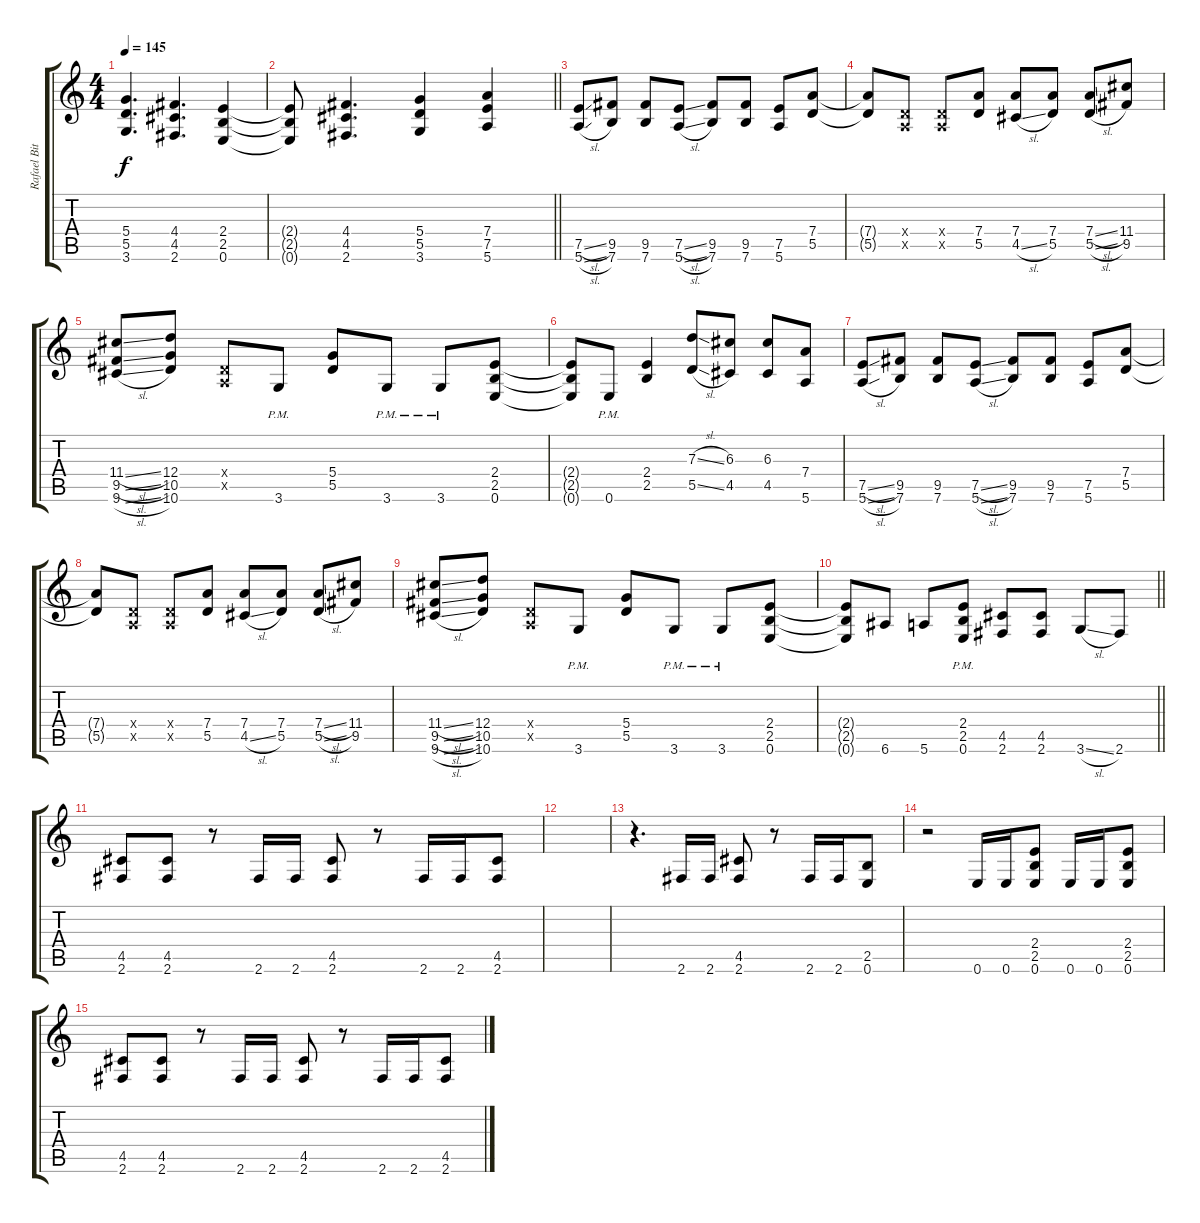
\track ("Rafael Bittencourt" "Rafael Bit") {instrument distortionguitar}
\staff {score tabs}
\tuning (E4 B3 G3 D3 A2 E2) {hide}
\ts (4 4)
\tempo 145
\clef g2
\ks c
(5.4 5.5 3.6).4{d dy f} (4.4 4.5 2.6).4{d} (2.4 2.5 0.6).4 |
\barLineRight lightlight
(2.4{t} 2.5{t} 0.6{t}).8 (4.4 4.5 2.6).4{d} (5.4 5.5 3.6).4 (7.4 7.5 5.6).4 |
(7.5{sl} 5.6{sl}).8 (9.5 7.6).8 (9.5 7.6).8 (7.5{sl} 5.6{sl}).8 (9.5 7.6).8 (9.5 7.6).8 (7.5 5.6).8 (7.4 5.5).8 |
(7.4{t} 5.5{t}).8 (0.4{x} 0.5{x}).8 (0.4{x} 0.5{x}).8 (7.4 5.5).8 (7.4 4.5{sl}).8 (7.4 5.5).8 (7.4{sl} 5.5{sl}).8 (11.4 9.5).8 |
(11.4{sl} 9.5{sl} 9.6{sl}).8 (12.4 10.5 10.6).8 (0.4{x} 0.5{x}).8 3.6{pm}.8 (5.4 5.5).8 3.6{pm}.8 3.6{pm}.8 (2.4 2.5 0.6).8 |
(2.4{t} 2.5{t} 0.6{t}).8 0.6{pm}.8 (2.4 2.5).4 (7.3{sl} 5.5{sl}).8 (6.3 4.5).8 (6.3 4.5).8 (7.4 5.6).8 |
(7.5{sl} 5.6{sl}).8 (9.5 7.6).8 (9.5 7.6).8 (7.5{sl} 5.6{sl}).8 (9.5 7.6).8 (9.5 7.6).8 (7.5 5.6).8 (7.4 5.5).8 |
(7.4{t} 5.5{t}).8 (0.4{x} 0.5{x}).8 (0.4{x} 0.5{x}).8 (7.4 5.5).8 (7.4 4.5{sl}).8 (7.4 5.5).8 (7.4{sl} 5.5{sl}).8 (11.4 9.5).8 |
(11.4{sl} 9.5{sl} 9.6{sl}).8 (12.4 10.5 10.6).8 (0.4{x} 0.5{x}).8 3.6{pm}.8 (5.4 5.5).8 3.6{pm}.8 3.6{pm}.8 (2.4 2.5 0.6).8 |
\barLineRight lightlight
(2.4{t} 2.5{t} 0.6{t}).8 6.6.8 5.6.8 (2.4{pm} 2.5{pm} 0.6{pm}).8 (4.5 2.6).8 (4.5 2.6).8 3.6{sl}.8 2.6.8 |
(4.5 2.6).8 (4.5 2.6).8 r.8 2.6.16 2.6.16 (4.5 2.6).8 r.8 2.6.16 2.6.16 (4.5 2.6).8 |
|
r.4{d} 2.6.16 2.6.16 (4.5 2.6).8 r.8 2.6.16 2.6.16 (2.5 0.6).8 |
r.2 0.6.16 0.6.16 (2.4 2.5 0.6).8 0.6.16 0.6.16 (2.4 2.5 0.6).8 |
(4.5 2.6).8 (4.5 2.6).8 r.8 2.6.16 2.6.16 (4.5 2.6).8 r.8 2.6.16 2.6.16 (4.5 2.6).8
